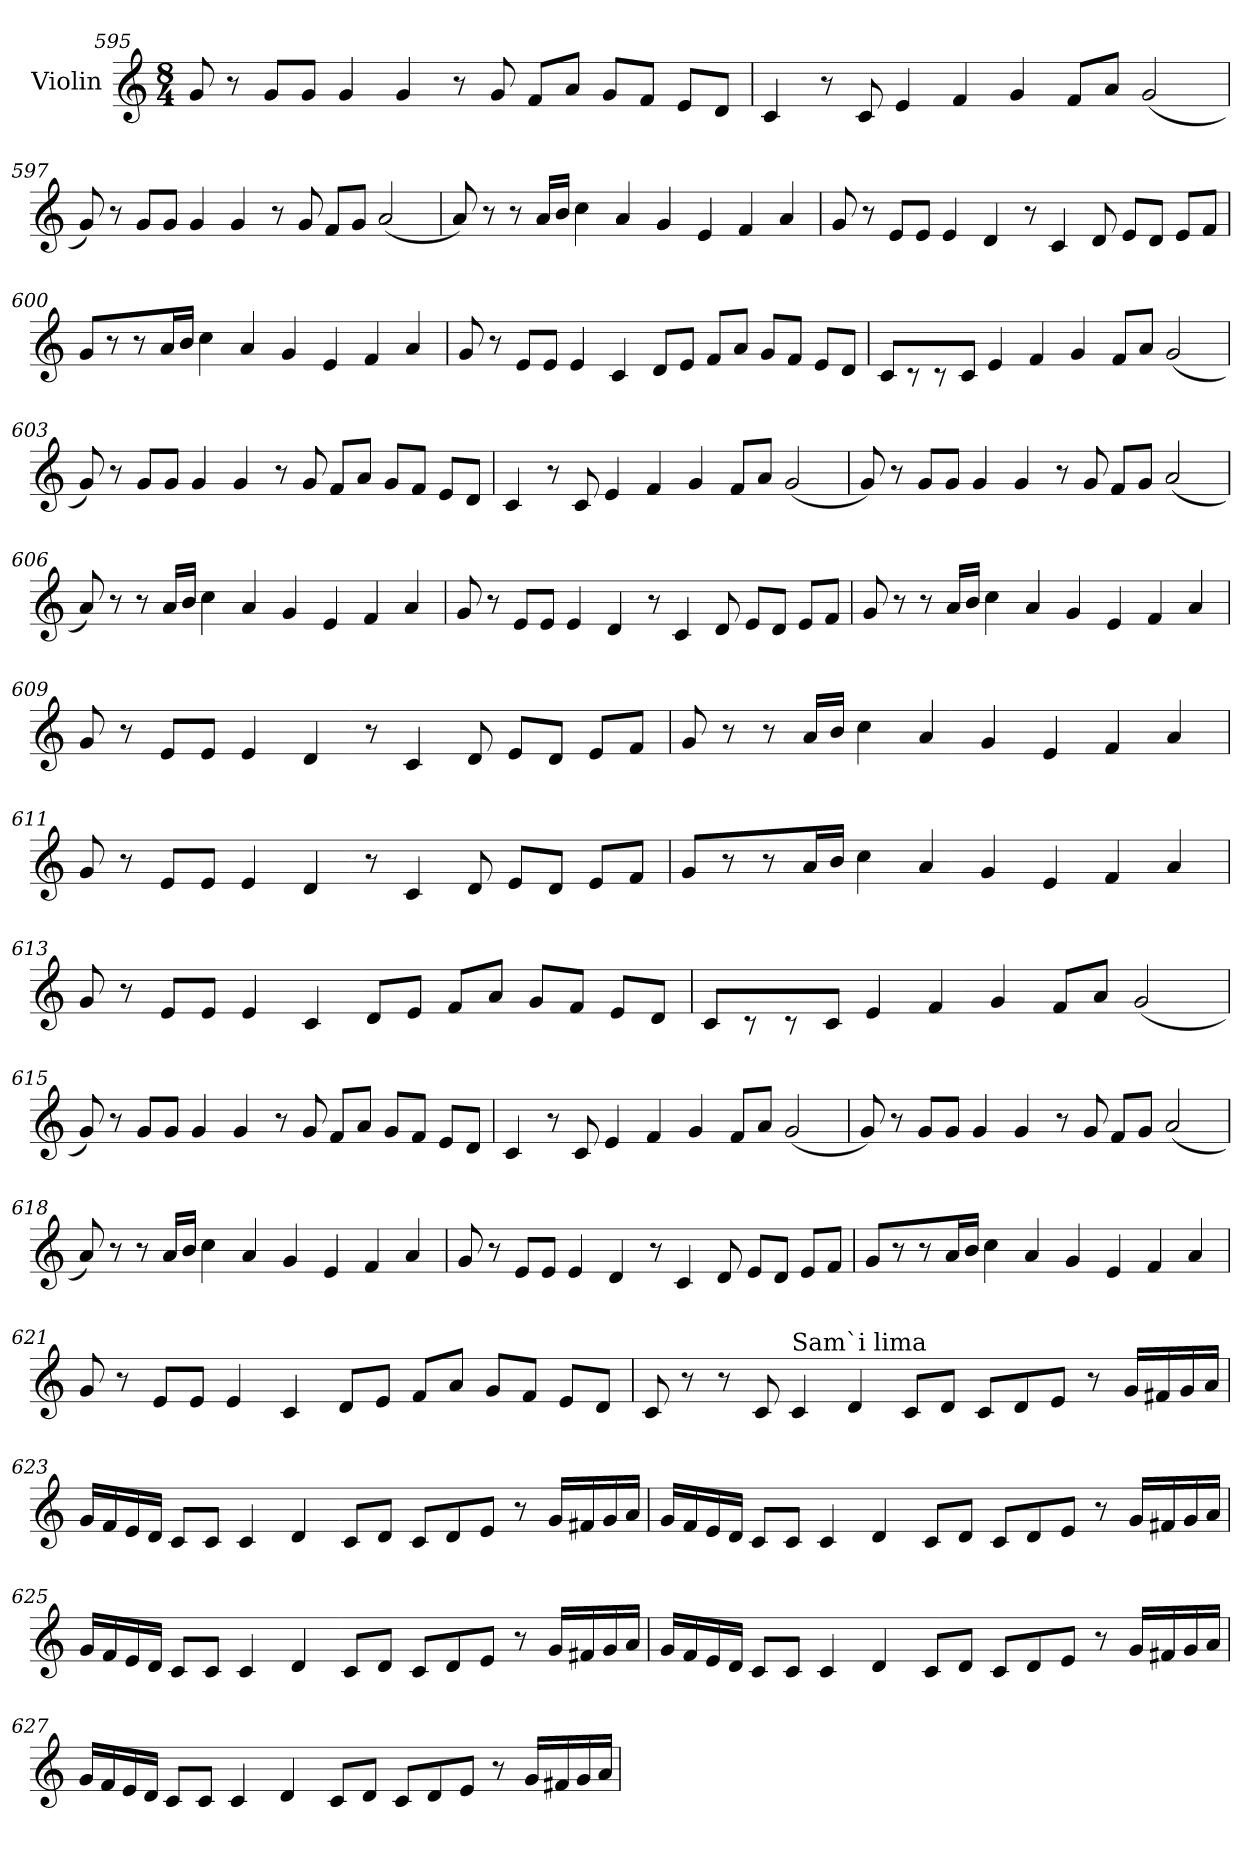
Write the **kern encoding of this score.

**kern
*part1
*staff1
*I"Violin
!!LO:PB:g=z
*clefG2
*k[]
*M8/4
=595
8g/
8r
8g/L
8g/J
4g/
4g/
8r
8g/
8f/L
8a/J
8g/L
8f/J
8e/L
8d/J
=596
4c/
8r
8c/
4e/
4f/
4g/
8f/L
8a/J
(<2g/
!!LO:LB:g=z
=597
8g/)
8r
8g/L
8g/J
4g/
4g/
8r
8g/
8f/L
8g/J
(<2a/
=598
8a/)
8r
8r
16a/LL
16b/JJ
4cc\
4a/
4g/
4e/
4f/
4a/
!!LO:LB:g=z
=599
8g/
8r
8e/L
8e/J
4e/
4d/
8r
4c/
8d/
8e/L
8d/J
8e/L
8f/J
=600
8g/L
8r
8r
16a/L
16b/JJ
4cc\
4a/
4g/
4e/
4f/
4a/
!!LO:LB:g=z
=601
8g/
8r
8e/L
8e/J
4e/
4c/
8d/L
8e/J
8f/L
8a/J
8g/L
8f/J
8e/L
8d/J
=602
8c/L
8r
8r
8c/J
4e/
4f/
4g/
8f/L
8a/J
(<2g/
!!LO:LB:g=z
=603
8g/)
8r
8g/L
8g/J
4g/
4g/
8r
8g/
8f/L
8a/J
8g/L
8f/J
8e/L
8d/J
=604
4c/
8r
8c/
4e/
4f/
4g/
8f/L
8a/J
(<2g/
!!LO:LB:g=z
=605
8g/)
8r
8g/L
8g/J
4g/
4g/
8r
8g/
8f/L
8g/J
(<2a/
=606
8a/)
8r
8r
16a/LL
16b/JJ
4cc\
4a/
4g/
4e/
4f/
4a/
!!LO:LB:g=z
=607
8g/
8r
8e/L
8e/J
4e/
4d/
8r
4c/
8d/
8e/L
8d/J
8e/L
8f/J
=608
8g/
8r
8r
16a/LL
16b/JJ
4cc\
4a/
4g/
4e/
4f/
4a/
!!LO:LB:g=z
=609
8g/
8r
8e/L
8e/J
4e/
4d/
8r
4c/
8d/
8e/L
8d/J
8e/L
8f/J
=610
8g/
8r
8r
16a/LL
16b/JJ
4cc\
4a/
4g/
4e/
4f/
4a/
!!LO:PB:g=z
=611
8g/
8r
8e/L
8e/J
4e/
4d/
8r
4c/
8d/
8e/L
8d/J
8e/L
8f/J
=612
8g/L
8r
8r
16a/L
16b/JJ
4cc\
4a/
4g/
4e/
4f/
4a/
!!LO:LB:g=z
=613
8g/
8r
8e/L
8e/J
4e/
4c/
8d/L
8e/J
8f/L
8a/J
8g/L
8f/J
8e/L
8d/J
=614
8c/L
8r
8r
8c/J
4e/
4f/
4g/
8f/L
8a/J
(<2g/
!!LO:LB:g=z
=615
8g/)
8r
8g/L
8g/J
4g/
4g/
8r
8g/
8f/L
8a/J
8g/L
8f/J
8e/L
8d/J
=616
4c/
8r
8c/
4e/
4f/
4g/
8f/L
8a/J
(<2g/
!!LO:LB:g=z
=617
8g/)
8r
8g/L
8g/J
4g/
4g/
8r
8g/
8f/L
8g/J
(<2a/
=618
8a/)
8r
8r
16a/LL
16b/JJ
4cc\
4a/
4g/
4e/
4f/
4a/
!!LO:LB:g=z
=619
8g/
8r
8e/L
8e/J
4e/
4d/
8r
4c/
8d/
8e/L
8d/J
8e/L
8f/J
=620
8g/L
8r
8r
16a/L
16b/JJ
4cc\
4a/
4g/
4e/
4f/
4a/
!!LO:LB:g=z
=621
8g/
8r
8e/L
8e/J
4e/
4c/
8d/L
8e/J
8f/L
8a/J
8g/L
8f/J
8e/L
8d/J
=622
8c/
8r
8r
8c/
!LO:TX:a:t=Sam`i lima
4c/
4d/
8c/L
8d/J
8c/L
8d/
8e/J
8r
16g/LL
16f#X/
16g/
16a/JJ
!!LO:LB:g=z
=623
16g/LL
16f/
16e/
16d/JJ
8c/L
8c/J
4c/
4d/
8c/L
8d/J
8c/L
8d/
8e/J
8r
16g/LL
16f#X/
16g/
16a/JJ
!!LO:LB:g=z
=624
16g/LL
16f/
16e/
16d/JJ
8c/L
8c/J
4c/
4d/
8c/L
8d/J
8c/L
8d/
8e/J
8r
16g/LL
16f#X/
16g/
16a/JJ
!!LO:PB:g=z
=625
16g/LL
16f/
16e/
16d/JJ
8c/L
8c/J
4c/
4d/
8c/L
8d/J
8c/L
8d/
8e/J
8r
16g/LL
16f#X/
16g/
16a/JJ
!!LO:LB:g=z
=626
16g/LL
16f/
16e/
16d/JJ
8c/L
8c/J
4c/
4d/
8c/L
8d/J
8c/L
8d/
8e/J
8r
16g/LL
16f#X/
16g/
16a/JJ
!!LO:PB:g=z
=627
16g/LL
16f/
16e/
16d/JJ
8c/L
8c/J
4c/
4d/
8c/L
8d/J
8c/L
8d/
8e/J
8r
16g/LL
16f#X/
16g/
16a/JJ
=
*-
